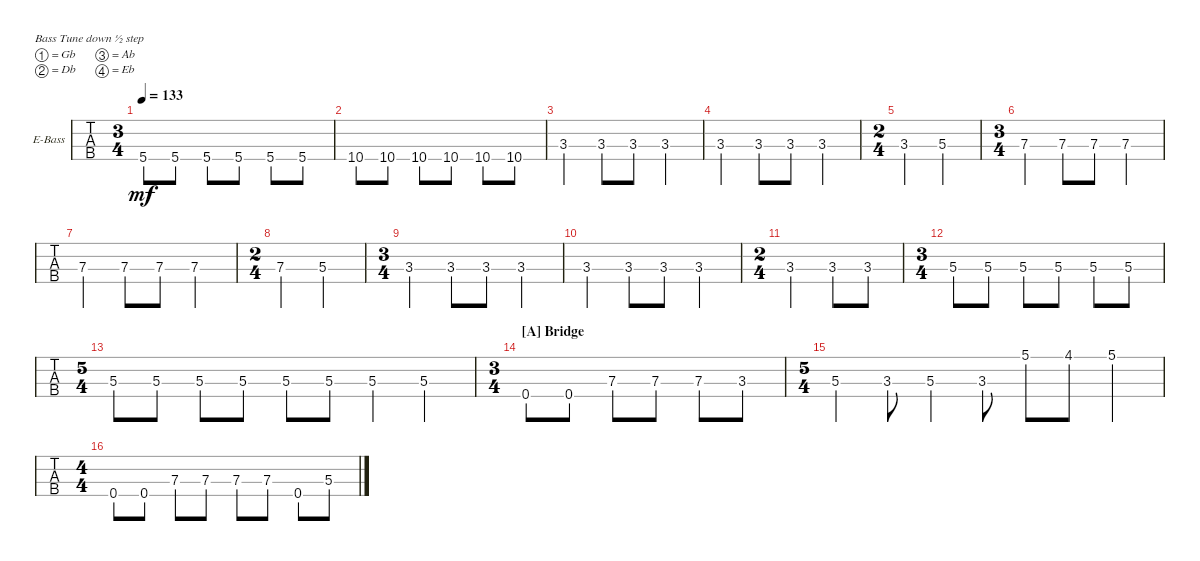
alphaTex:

\bracketExtendMode groupsimilarinstruments
\firstSystemTrackNameOrientation horizontal
\otherSystemsTrackNameOrientation horizontal
\track ("Bass" "E-Bass") {instrument electricbassfinger}
\staff {tabs}
\tuning (Gb2 Db2 Ab1 Eb1)
\ts (3 4)
\tempo 133
\clef f4
\scale
0.333333
\ks c
5.4.8{dy mf} 5.4.8 5.4.8 5.4.8 5.4.8 5.4.8 |
\scale
0.333333 10.4.8 10.4.8 10.4.8 10.4.8 10.4.8 10.4.8 |
\scale
0.26009 3.3.4 3.3.8 3.3.8 3.3.4 |
\scale
0.26009 3.3.4 3.3.8 3.3.8 3.3.4 |
\ts (2 4)
\scale
0.479821 3.3.4 5.3.4 |
\ts (3 4)
\scale
0.393382 7.3.4 7.3.8 7.3.8 7.3.4 |
\scale
0.213235 7.3.4 7.3.8 7.3.8 7.3.4 |
\ts (2 4)
\scale
0.393382 7.3.4 5.3.4 |
\ts (3 4)
\scale
0.393382 3.3.4 3.3.8 3.3.8 3.3.4 |
\scale
0.213235 3.3.4 3.3.8 3.3.8 3.3.4 |
\ts (2 4)
\scale
0.393382 3.3.4 3.3.8 3.3.8 |
\ts (3 4)
\scale
0.333333 5.3.8 5.3.8 5.3.8 5.3.8 5.3.8 5.3.8 |
\ts (5 4)
\scale
0.333333 5.3.8 5.3.8 5.3.8 5.3.8 5.3.8 5.3.8 5.3.4 5.3.4 |
\ts (3 4)
\section ("A" "Bridge")
\scale
0.333333 0.4.8 0.4.8 7.3.8 7.3.8 7.3.8 3.3.8 |
\ts (5 4)
\scale
0.393382 5.3.4 3.3.8 5.3.4 3.3.8 5.1.8 4.1.8 5.1.4 |
\ts (4 4)
\scale
0.393382 0.4.8 0.4.8 7.3.8 7.3.8 7.3.8 7.3.8 0.4.8 5.3.8
